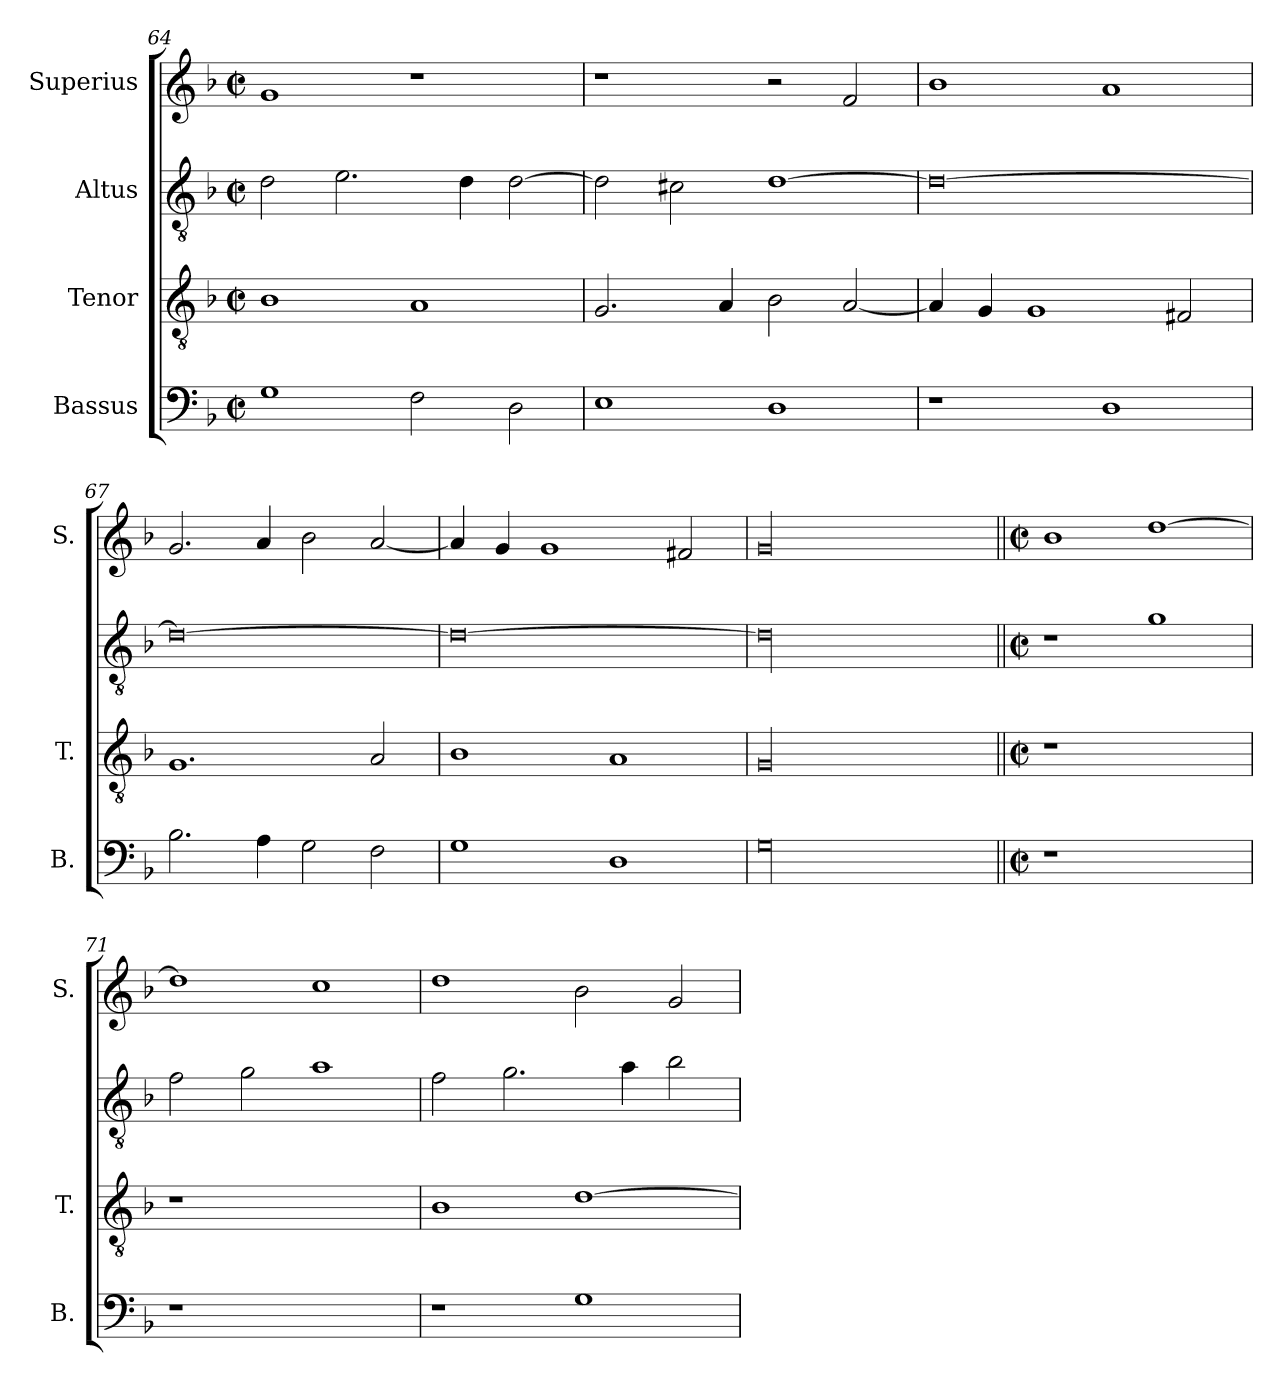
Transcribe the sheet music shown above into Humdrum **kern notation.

**kern	**kern	**kern	**kern
*part4	*part3	*part2	*part1
*staff4	*staff3	*staff2	*staff1
*I"Bassus	*I"Tenor	*I"Altus	*I"Superius
*I'B.	*I'T.	*	*I'S.
*clefF4	*clefGv2	*clefGv2	*clefG2
*	*ITrd7c12	*ITrd7c12	*
*k[b-]	*k[b-]	*k[b-]	*k[b-]
*F:	*F:	*F:	*F:
*M2/2	*M2/2	*M2/2	*M2/2
*met(c|)	*met(c|)	*met(c|)	*met(c|)
=64	=64	=64	=64
1Gi	1BB-i	2Di\	1gi
.	.	2.Ei\	.
2Fi\	1AAi	.	1r
.	.	4Di\	.
2Di\	.	[>2Di\	.
=65	=65	=65	=65
1Ei	2.GGi/	2Di\]	1r
.	.	2C#Xi\	.
.	4AAi/	.	.
1Di	2BB-i\	[>1Di	2r
.	[<2AAi/	.	2fi/
!!LO:LB:g=z
=66	=66	=66	=66
1r	4AAi/]	0Di_>	1b-i
.	4GGi/	.	.
.	1GGi	.	.
1Di	.	.	1ai
.	2FF#Xi/	.	.
=67	=67	=67	=67
2.B-i\	1.GGi	0Di_>	2.gi/
4Ai\	.	.	4ai/
2Gi\	.	.	2b-i\
2Fi\	2AAi/	.	[<2ai/
=68	=68	=68	=68
1Gi	1BB-i	0Di_>	4ai/]
.	.	.	4gi/
.	.	.	1gi
1Di	1AAi	.	.
.	.	.	2f#Xi/
=69	=69	=69	=69
00Gi	00GGi	00Di]	00gi
!!LO:LB:g=z
=70||	=70||	=70||	=70||
*M2/2	*M2/2	*M2/2	*M2/2
*met(c|)	*met(c|)	*met(c|)	*met(c|)
!LO:N:vis=1	!LO:N:vis=1	!	!
1r	1r	1r	1b-i
1ryy	1ryy	1Gi	[>1ddi
=71	=71	=71	=71
!LO:N:vis=1	!LO:N:vis=1	!	!
1r	1r	2Fi\	1ddi]
.	.	2Gi\	.
1ryy	1ryy	1Ai	1cci
=72	=72	=72	=72
1r	1BB-i	2Fi\	1ddi
.	.	2.Gi\	.
1Gi	[>1Di	.	2b-i\
.	.	4Ai\	.
.	.	2B-i\	2gi/
=	=	=	=
*-	*-	*-	*-
